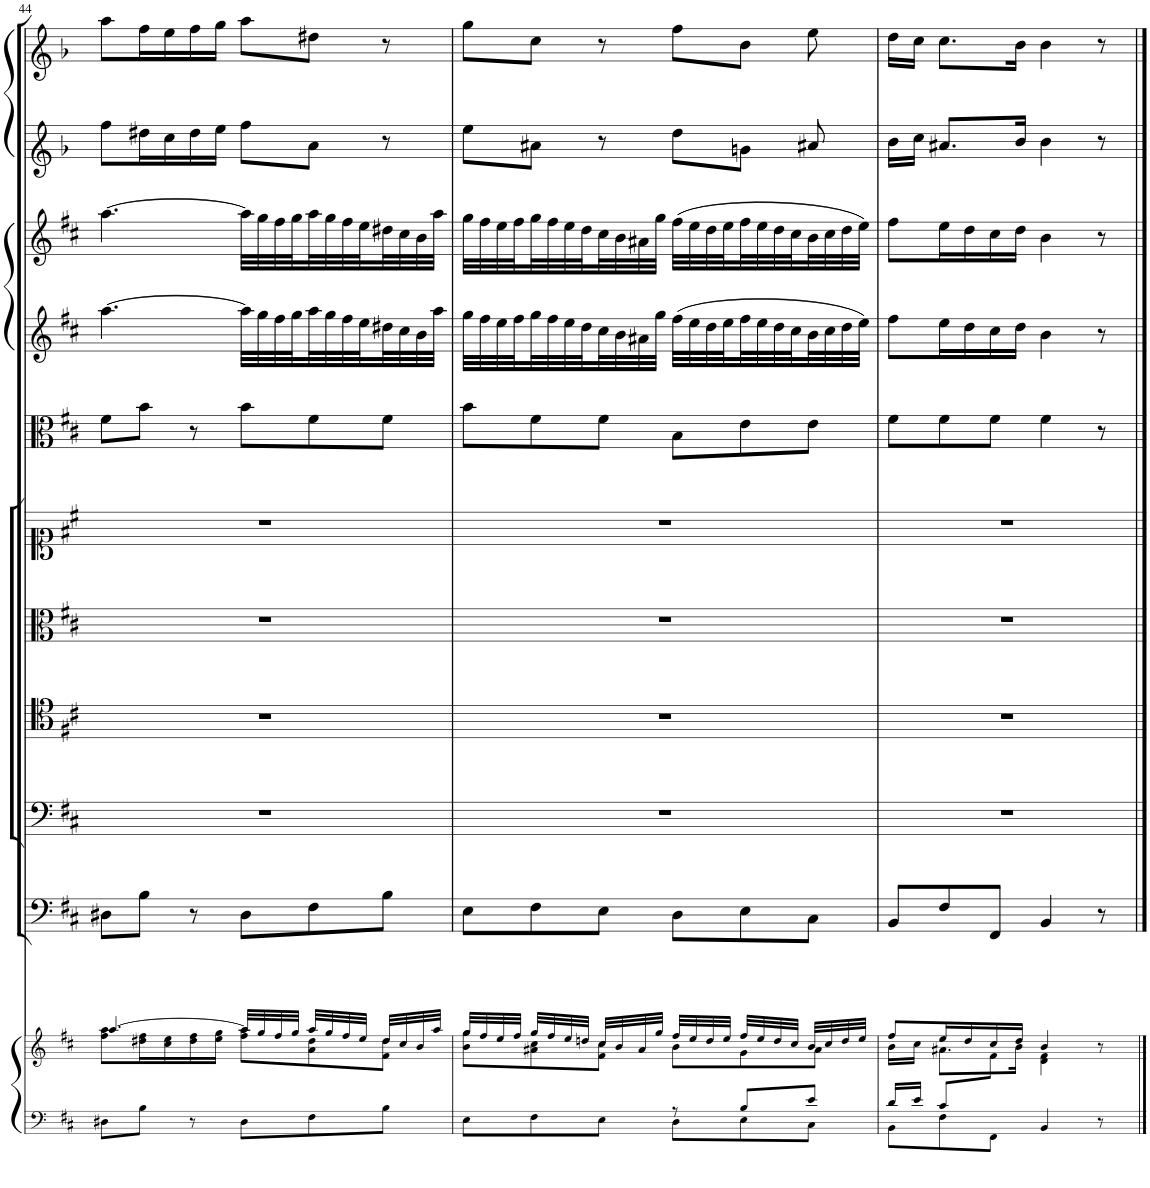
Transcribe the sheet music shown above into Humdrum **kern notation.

**kern	**kern	**kern	**kern	**kern	**kern	**kern	**kern	**kern	**kern	**kern	**kern
*part11	*part11	*part10	*part9	*part8	*part7	*part6	*part5	*part4	*part3	*part2	*part1
*staff12	*staff11	*staff10	*staff9	*staff8	*staff7	*staff6	*staff5	*staff4	*staff3	*staff2	*staff1
*I"Piano reduction	*	*I"Continuo	*I"Basso	*I"Tenore	*I"Alto	*I"Soprano	*I"Viola	*I"Violino II	*I"Violino I	*I"Oboe d'amore II	*I"Oboe d'amore I
*I'Pno	*	*	*	*	*	*	*I'Vla	*I'Vln	*I'Vln	*I'Ob	*I'Ob
!!LO:PB:g=z
*clefF4	*clefG2	*clefF4	*clefF4	*clefC4	*clefC3	*clefC1	*clefC3	*clefG2	*clefG2	*clefG1	*clefG1
*	*	*	*	*	*	*	*	*	*	*Trd2c3	*Trd2c3
*k[f#c#]	*k[f#c#]	*k[f#c#]	*k[f#c#]	*k[f#c#]	*k[f#c#]	*k[f#c#]	*k[f#c#]	*k[f#c#]	*k[f#c#]	*k[b-]	*k[b-]
*M6/8	*M6/8	*M6/8	*M6/8	*M6/8	*M6/8	*M6/8	*M6/8	*M6/8	*M6/8	*M6/8	*M6/8
=44	=44	=44	=44	=44	=44	=44	=44	=44	=44	=44	=44
*	*^	*	*	*	*	*	*	*	*	*	*
8D#X\L	[4.aa/	8ff#\ 8aa\L	8D#X\L	2.r	2.r	2.r	2.r	8f#\L	[4.aa\	[4.aa\	8aa\L	8ccc\L
8B\J	.	16dd#X\ 16ff#\L	8B\J	.	.	.	.	8b\J	.	.	16ff#X\L	16aa\L
.	.	16cc#\ 16ee\	.	.	.	.	.	.	.	.	16ee\	16gg\
8r	.	16dd#\ 16ff#\	8r	.	.	.	.	8r	.	.	16ff#\	16aa\
.	.	16ee\ 16gg\JJ	.	.	.	.	.	.	.	.	16gg\JJ	16bb-\JJ
8D#\L	32aa/LLL]	8ff#\ 8aa\L	8D#\L	.	.	.	.	8b\L	32aa\LLL]	32aa\LLL]	8aa\L	8ccc\L
.	32gg/	.	.	.	.	.	.	.	32gg\	32gg\	.	.
.	32ff#/	.	.	.	.	.	.	.	32ff#\	32ff#\	.	.
.	32gg/JJJ	.	.	.	.	.	.	.	32gg\	32gg\	.	.
8F#\	32aa/LLL	8a\ 8dd#\	8F#\	.	.	.	.	8f#\	32aa\	32aa\	8cc\J	8ff#X\J
.	32gg/	.	.	.	.	.	.	.	32gg\	32gg\	.	.
.	32ff#/	.	.	.	.	.	.	.	32ff#\	32ff#\	.	.
.	32ee/JJJ	.	.	.	.	.	.	.	32ee\	32ee\	.	.
8B\J	32dd#/LLL	8f#\ 8dd#\J	8B\J	.	.	.	.	8f#\J	32dd#X\	32dd#X\	8r	8r
.	32cc#/	.	.	.	.	.	.	.	32cc#\	32cc#\	.	.
.	32b/	.	.	.	.	.	.	.	32b\	32b\	.	.
.	32aa/JJJ	.	.	.	.	.	.	.	32aa\JJJ	32aa\JJJ	.	.
=45	=45	=45	=45	=45	=45	=45	=45	=45	=45	=45	=45	=45
*^	*	*	*	*	*	*	*	*	*	*	*	*
4.ryy	8E\L	32gg/LLL	8b\ 8gg\L	8E\L	2.r	2.r	2.r	2.r	8b\L	32gg\LLL	32gg\LLL	8gg\L	8bb-\L
.	.	32ff#/	.	.	.	.	.	.	.	32ff#\	32ff#\	.	.
.	.	32ee/	.	.	.	.	.	.	.	32ee\	32ee\	.	.
.	.	32ff#/JJJ	.	.	.	.	.	.	.	32ff#\	32ff#\	.	.
.	8F#\	32gg/LLL	8a#X\ 8cc#\	8F#\	.	.	.	.	8f#\	32gg\	32gg\	8cc#X\J	8ee\J
.	.	32ff#/	.	.	.	.	.	.	.	32ff#\	32ff#\	.	.
.	.	32ee/	.	.	.	.	.	.	.	32ee\	32ee\	.	.
.	.	32ddn/JJJ	.	.	.	.	.	.	.	32dd\	32dd\	.	.
.	8E\J	32cc#/LLL	8f#\ 8cc#\J	8E\J	.	.	.	.	8f#\J	32cc#\	32cc#\	8r	8r
.	.	32b/	.	.	.	.	.	.	.	32b\	32b\	.	.
.	.	32a#/	.	.	.	.	.	.	.	32a#X\	32a#X\	.	.
.	.	32gg/JJJ	.	.	.	.	.	.	.	32gg\JJJ	32gg\JJJ	.	.
8r	8D\L	32ff#/LLL	8b\L	8D\L	.	.	.	.	8B\L	(32ff#\LLL	(32ff#\LLL	8ff\L	8aa\L
.	.	32ee/	.	.	.	.	.	.	.	32ee\	32ee\	.	.
.	.	32dd/	.	.	.	.	.	.	.	32dd\	32dd\	.	.
.	.	32ee/JJJ	.	.	.	.	.	.	.	32ee\	32ee\	.	.
8B/L	8E\	32ff#/LLL	8g\	8E\	.	.	.	.	8e\	32ff#\	32ff#\	8bn\J	8dd\J
.	.	32ee/	.	.	.	.	.	.	.	32ee\	32ee\	.	.
.	.	32dd/	.	.	.	.	.	.	.	32dd\	32dd\	.	.
.	.	32cc#/JJJ	.	.	.	.	.	.	.	32cc#\	32cc#\	.	.
8e/J	8C#\J	32b/LLL	8a#\J	8C#\J	.	.	.	.	8e\J	32b\	32b\	8cc#X/	8gg\
.	.	32cc#/	.	.	.	.	.	.	.	32cc#\	32cc#\	.	.
.	.	32dd/	.	.	.	.	.	.	.	32dd\	32dd\	.	.
.	.	32ee/JJJ	.	.	.	.	.	.	.	32ee\JJJ)	32ee\JJJ)	.	.
=46	=46	=46	=46	=46	=46	=46	=46	=46	=46	=46	=46	=46	=46
*	*	*	*^	*	*	*	*	*	*	*	*	*	*
16d/LL	8BB\L	8ff#/L	16b\LL	4ryy	8BB/L	2.r	2.r	2.r	2.r	8f#\L	8ff#\L	8ff#\L	16dd\LL	16ff\LL
16e/JJ	.	.	16cc#\JJ	.	.	.	.	.	.	.	.	.	16ee\JJ	16ee\JJ
8c#/L	8F#\	16ee/L	8.a#X\L	.	8F#/	.	.	.	.	8f#\	16ee\L	16ee\L	8.cc#X/L	8.ee\L
.	.	16dd/	.	.	.	.	.	.	.	.	16dd\	16dd\	.	.
8ryy	8FF#\J	16cc#/	.	8f#\J	8FF#/J	.	.	.	.	8f#\J	16cc#\	16cc#\	.	.
.	.	16dd/JJ	16b\Jk	.	.	.	.	.	.	.	16dd\JJ	16dd\JJ	16dd/Jk	16dd\Jk
4BB/	4.ryy	4b/	4d\ 4f#\	4.ryy	4BB/	.	.	.	.	4f#\	4b\	4b\	4dd\	4dd\
8r	.	8r	8ryy	.	8r	.	.	.	.	8r	8r	8r	8r	8r
*v	*v	*	*	*	*	*	*	*	*	*	*	*	*	*
*	*v	*v	*v	*	*	*	*	*	*	*	*	*	*
==	==	==	==	==	==	==	==	==	==	==	==
*-	*-	*-	*-	*-	*-	*-	*-	*-	*-	*-	*-
